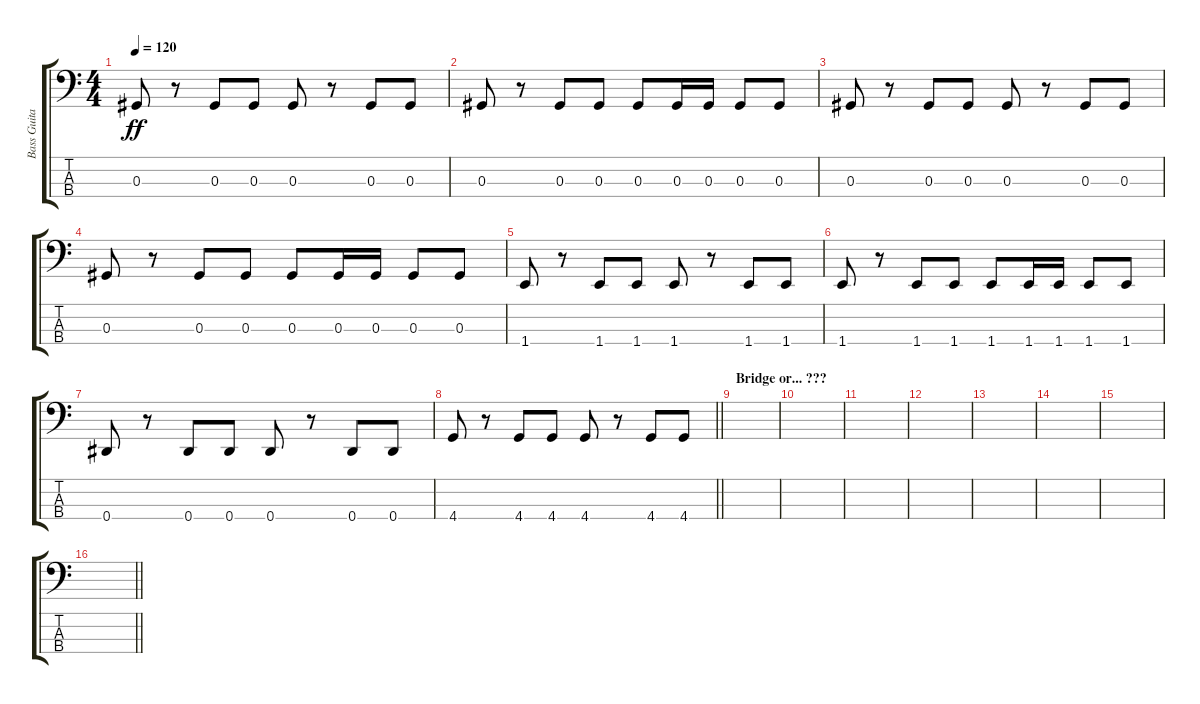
\track ("Bass Guitar - Toni" "Bass Guita") {instrument electricbasspick}
\staff {score tabs}
\tuning (Gb2 Db2 Ab1 Eb1) {hide}
\ts (4 4)
\tempo 120
\clef f4
\ks c
0.3.8{dy ff volume 9} r.8 0.3.8 0.3.8 0.3.8 r.8 0.3.8 0.3.8 |
0.3.8 r.8 0.3.8 0.3.8 0.3.8 0.3.16 0.3.16 0.3.8 0.3.8 |
0.3.8 r.8 0.3.8 0.3.8 0.3.8 r.8 0.3.8 0.3.8 |
0.3.8 r.8 0.3.8 0.3.8 0.3.8 0.3.16 0.3.16 0.3.8 0.3.8 |
1.4.8 r.8 1.4.8 1.4.8 1.4.8 r.8 1.4.8 1.4.8 |
1.4.8 r.8 1.4.8 1.4.8 1.4.8 1.4.16 1.4.16 1.4.8 1.4.8 |
0.4.8 r.8 0.4.8 0.4.8 0.4.8 r.8 0.4.8 0.4.8 |
\barLineRight lightlight
4.4.8 r.8 4.4.8 4.4.8 4.4.8 r.8 4.4.8 4.4.8 |
\section ("" "Bridge or... ???")
|
|
|
|
|
|
|
\barLineRight lightlight
